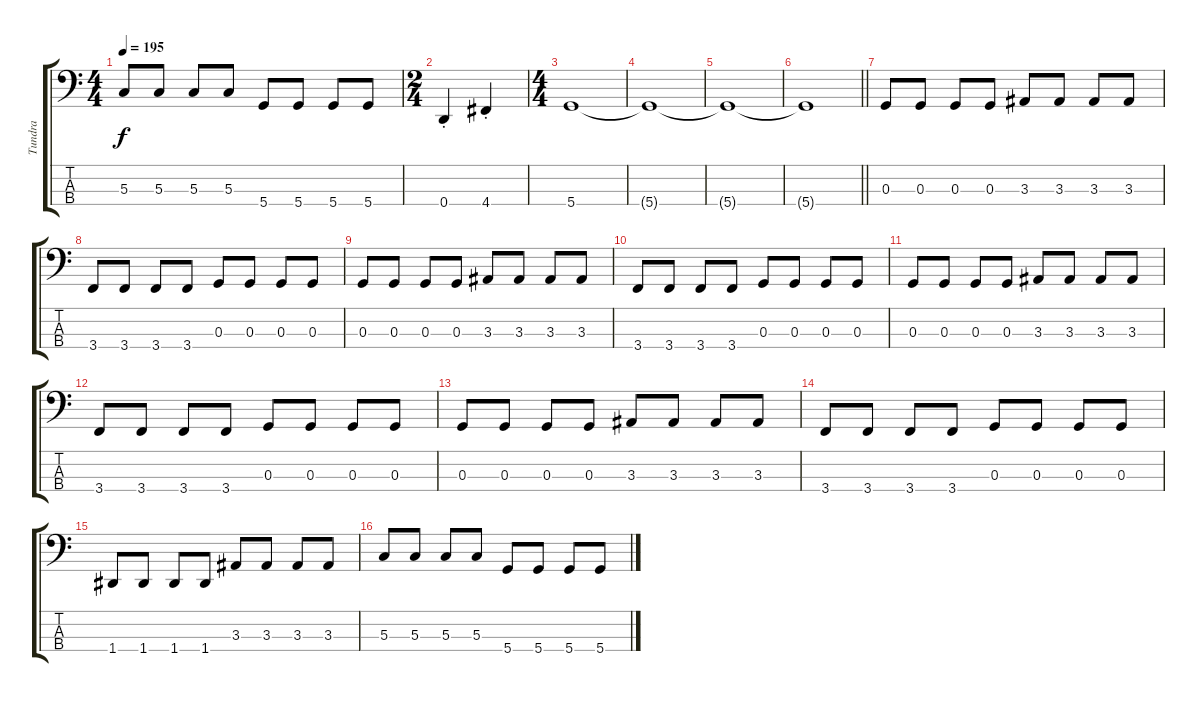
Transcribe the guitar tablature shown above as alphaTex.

\track ("Tundra" "Tundra") {instrument electricbasspick}
\staff {score tabs}
\tuning (F2 C2 G1 D1) {hide}
\ts (4 4)
\tempo 195
\clef f4
\ks c
5.3.8{dy f} 5.3.8 5.3.8 5.3.8 5.4.8 5.4.8 5.4.8 5.4.8 |
\ts (2 4)
0.4{st}.4 4.4{st}.4 |
\ts (4 4)
5.4.1 |
5.4{t}.1 |
5.4{t}.1 |
\barLineRight lightlight
5.4{t}.1 |
0.3.8 0.3.8 0.3.8 0.3.8 3.3.8 3.3.8 3.3.8 3.3.8 |
3.4.8 3.4.8 3.4.8 3.4.8 0.3.8 0.3.8 0.3.8 0.3.8 |
0.3.8 0.3.8 0.3.8 0.3.8 3.3.8 3.3.8 3.3.8 3.3.8 |
3.4.8 3.4.8 3.4.8 3.4.8 0.3.8 0.3.8 0.3.8 0.3.8 |
0.3.8 0.3.8 0.3.8 0.3.8 3.3.8 3.3.8 3.3.8 3.3.8 |
3.4.8 3.4.8 3.4.8 3.4.8 0.3.8 0.3.8 0.3.8 0.3.8 |
0.3.8 0.3.8 0.3.8 0.3.8 3.3.8 3.3.8 3.3.8 3.3.8 |
3.4.8 3.4.8 3.4.8 3.4.8 0.3.8 0.3.8 0.3.8 0.3.8 |
1.4.8 1.4.8 1.4.8 1.4.8 3.3.8 3.3.8 3.3.8 3.3.8 |
5.3.8 5.3.8 5.3.8 5.3.8 5.4.8 5.4.8 5.4.8 5.4.8
